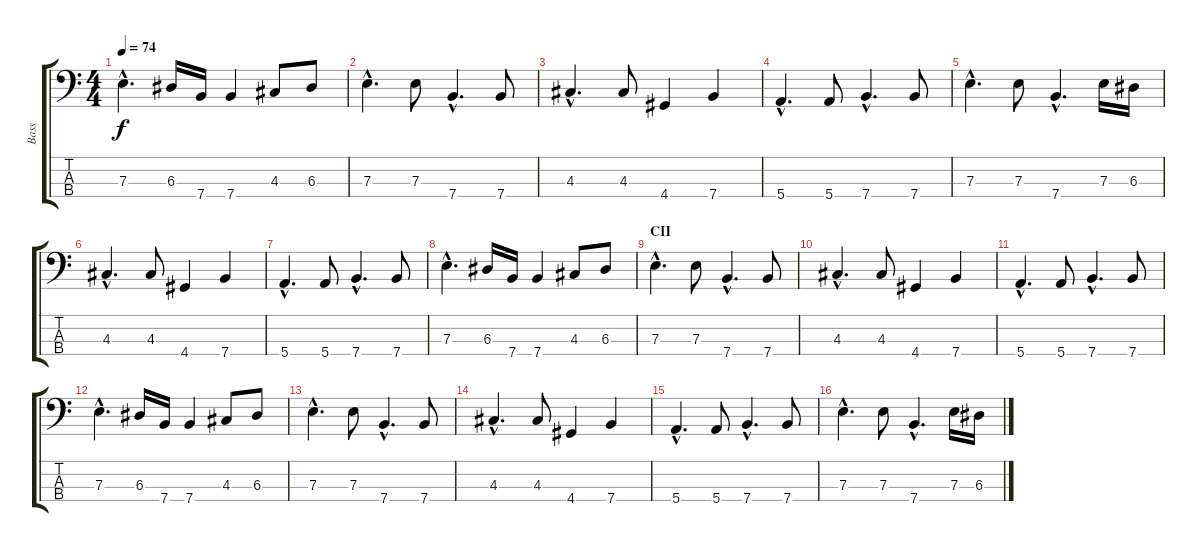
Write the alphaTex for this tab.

\track ("Bass" "Bass") {instrument electricbassfinger}
\staff {score tabs}
\tuning (G2 D2 A1 E1) {hide}
\ts (4 4)
\tempo 74
\clef f4
\ks c
7.3{hac}.4{d dy f} 6.3.16 7.4.16 7.4.4 4.3.8 6.3.8 |
7.3{hac}.4{d} 7.3.8 7.4{hac}.4{d} 7.4.8 |
4.3{hac}.4{d} 4.3.8 4.4.4 7.4.4 |
5.4{hac}.4{d} 5.4.8 7.4{hac}.4{d} 7.4.8 |
7.3{hac}.4{d} 7.3.8 7.4{hac}.4{d} 7.3.16 6.3.16 |
4.3{hac}.4{d} 4.3.8 4.4.4 7.4.4 |
5.4{hac}.4{d} 5.4.8 7.4{hac}.4{d} 7.4.8 |
7.3{hac}.4{d} 6.3.16 7.4.16 7.4.4 4.3.8 6.3.8 |
\section ("" "CII")
7.3{hac}.4{d} 7.3.8 7.4{hac}.4{d} 7.4.8 |
4.3{hac}.4{d} 4.3.8 4.4.4 7.4.4 |
5.4{hac}.4{d} 5.4.8 7.4{hac}.4{d} 7.4.8 |
7.3{hac}.4{d} 6.3.16 7.4.16 7.4.4 4.3.8 6.3.8 |
7.3{hac}.4{d} 7.3.8 7.4{hac}.4{d} 7.4.8 |
4.3{hac}.4{d} 4.3.8 4.4.4 7.4.4 |
5.4{hac}.4{d} 5.4.8 7.4{hac}.4{d} 7.4.8 |
7.3{hac}.4{d} 7.3.8 7.4{hac}.4{d} 7.3.16 6.3.16
